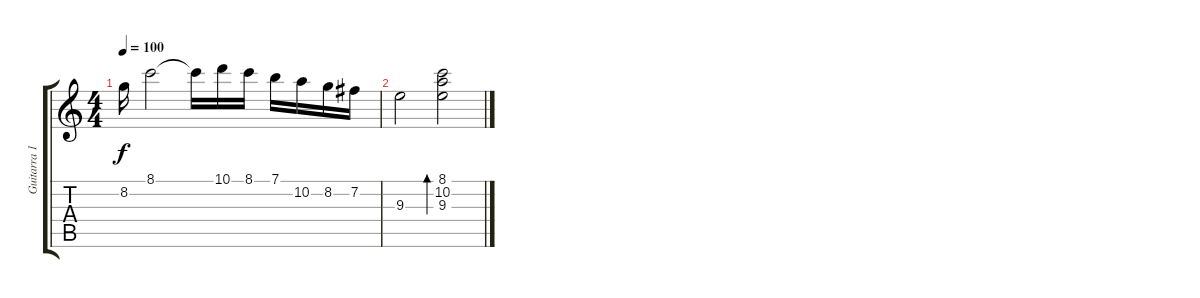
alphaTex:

\track ("Guitarra 1" "Guitarra 1") {instrument acousticguitarsteel}
\staff {score tabs}
\tuning (E4 B3 G3 D3 A2 E2) {hide}
\ts (4 4)
\tempo 100
\clef g2
\ks c
8.2.16{dy f} 8.1.2 8.1{t}.16 10.1.16 8.1.16 7.1.16 10.2.16 8.2.16 7.2.16 |
9.3.2 (8.1 10.2 9.3).2{bd 240}
